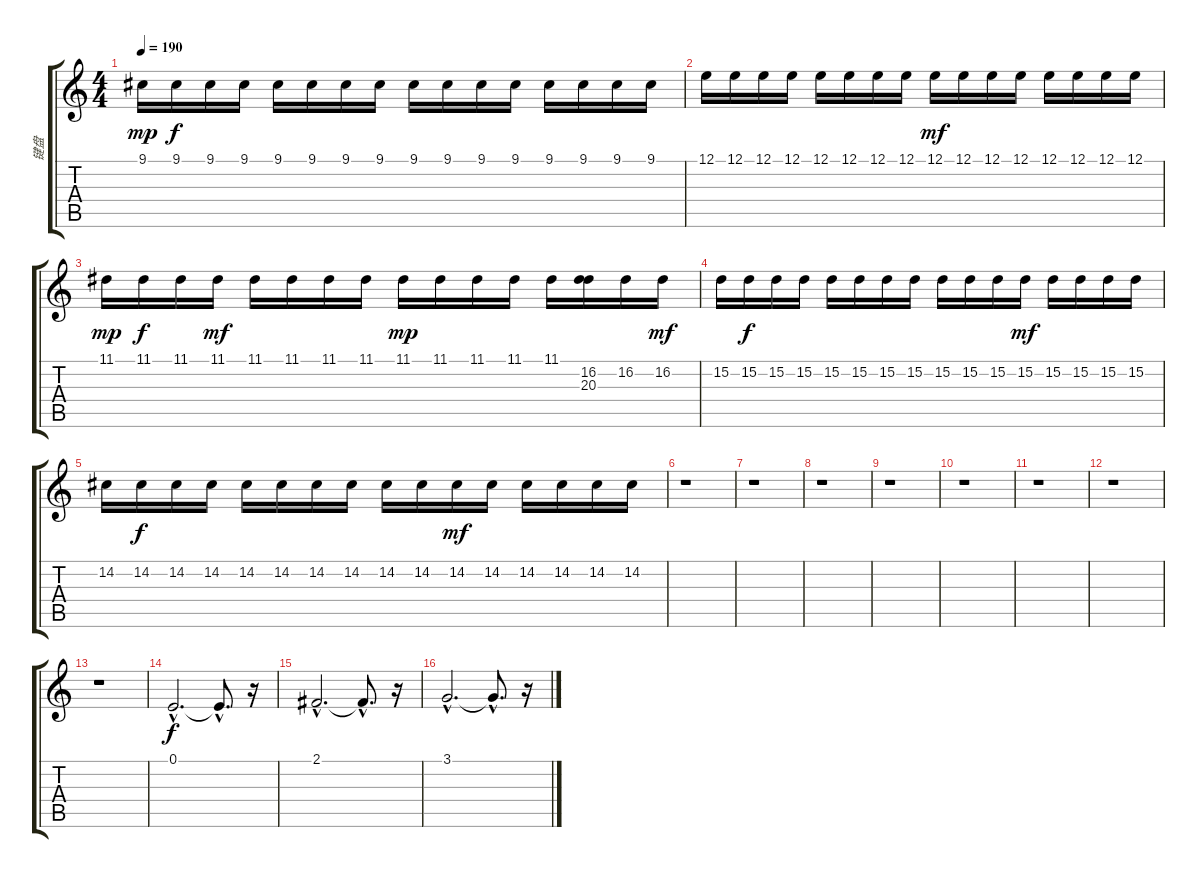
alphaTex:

\track ("键盘" "键盘") {instrument synthbrass1}
\staff {score tabs}
\tuning (E4 B3 G3 D3 A2 E2) {hide}
\ts (4 4)
\tempo 190
\clef g2
\ks c
9.1.16{dy mp} 9.1.16{dy f} 9.1.16 9.1.16 9.1.16 9.1.16 9.1.16 9.1.16 9.1.16 9.1.16 9.1.16 9.1.16 9.1.16 9.1.16 9.1.16 9.1.16 |
12.1.16 12.1.16 12.1.16 12.1.16 12.1.16 12.1.16 12.1.16 12.1.16 12.1.16{dy mf} 12.1.16 12.1.16 12.1.16 12.1.16 12.1.16 12.1.16 12.1.16 |
11.1.16{dy mp} 11.1.16{dy f} 11.1.16 11.1.16{dy mf} 11.1.16 11.1.16 11.1.16 11.1.16 11.1.16{dy mp} 11.1.16 11.1.16 11.1.16 11.1.16 (16.2 20.3).16 16.2.16 16.2.16{dy mf} |
15.2.16 15.2.16{dy f} 15.2.16 15.2.16 15.2.16 15.2.16 15.2.16 15.2.16 15.2.16 15.2.16 15.2.16 15.2.16{dy mf} 15.2.16 15.2.16 15.2.16 15.2.16 |
14.2.16 14.2.16{dy f} 14.2.16 14.2.16 14.2.16 14.2.16 14.2.16 14.2.16 14.2.16 14.2.16 14.2.16{dy mf} 14.2.16 14.2.16 14.2.16 14.2.16 14.2.16 |
r.1 |
r.1 |
r.1 |
r.1 |
r.1 |
r.1 |
r.1 |
r.1 |
0.1{hac}.2{d dy f} 0.1{hac t}.8{d} r.16 |
2.1{hac}.2{d} 2.1{hac t}.8{d} r.16 |
3.1{hac}.2{d} 3.1{hac t}.8{d} r.16
